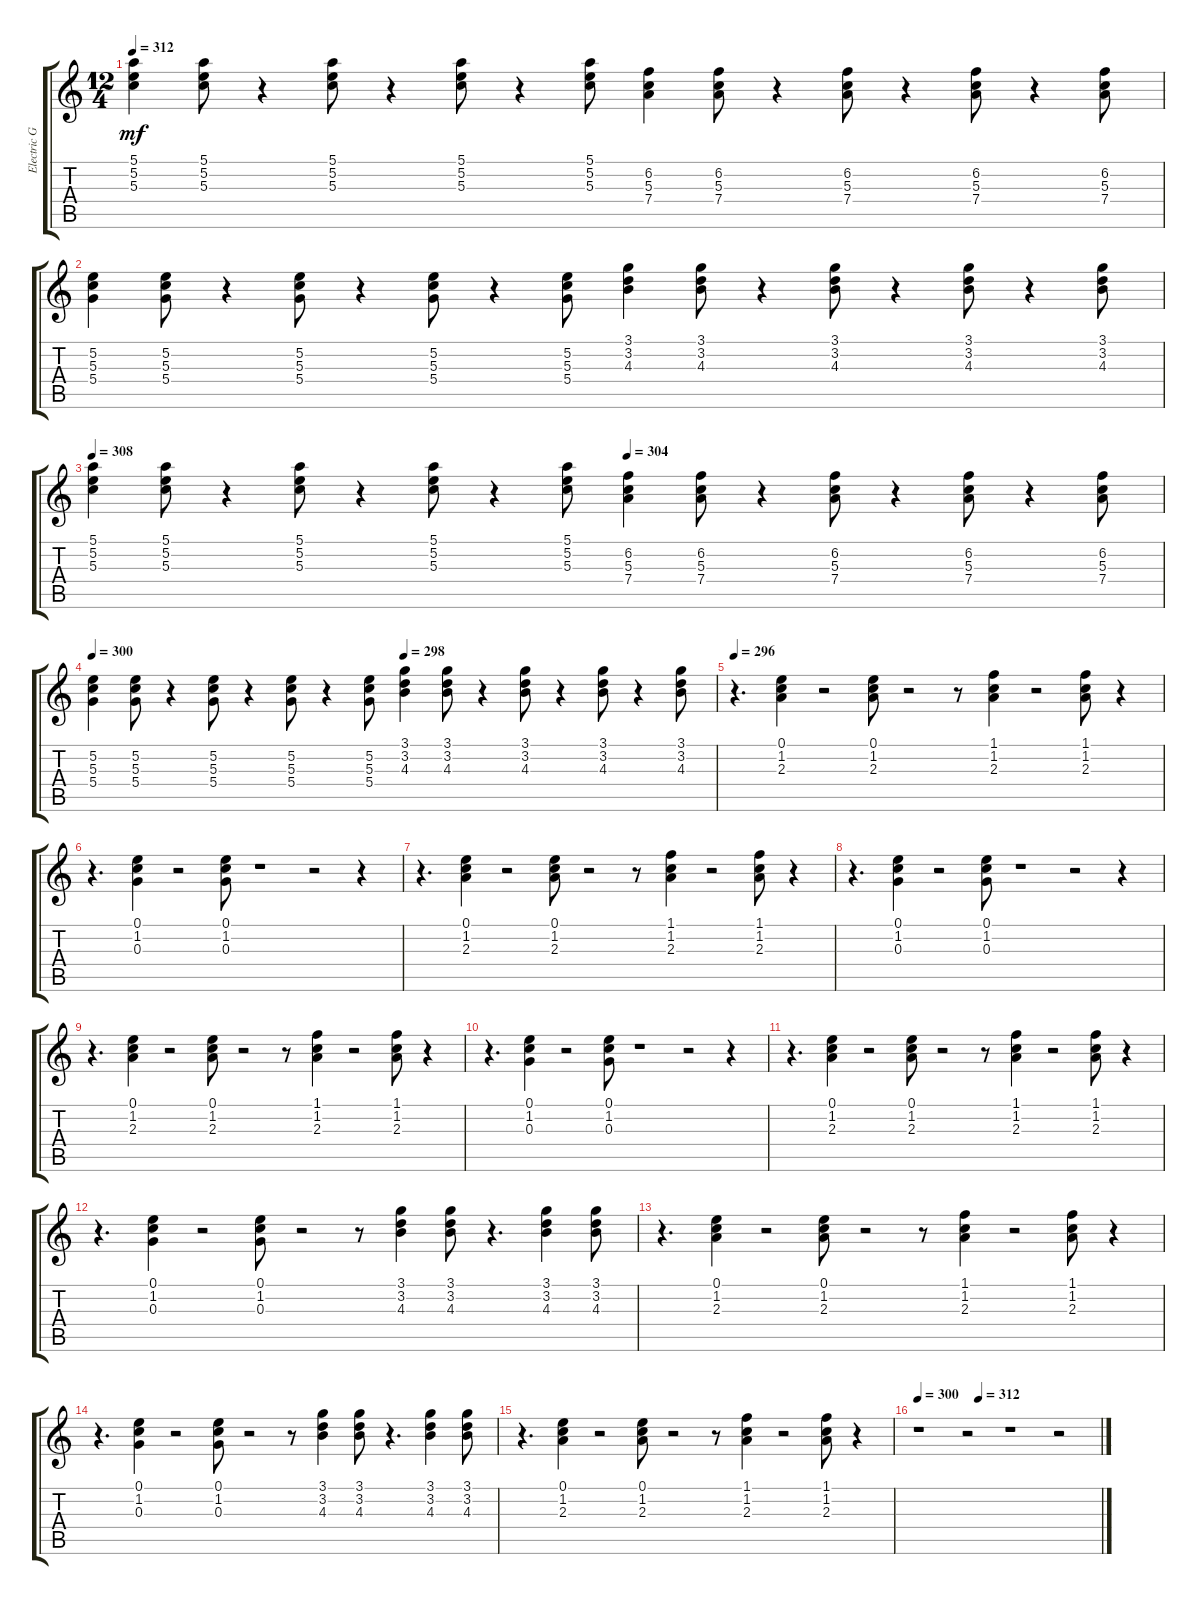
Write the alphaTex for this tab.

\track ("Electric Guitar" "Electric G") {instrument electricguitarclean}
\staff {score tabs}
\tuning (E4 B3 G3 D3 A2 E2) {hide}
\ts (12 4)
\tempo 312
\clef g2
\ks c
(5.1 5.2 5.3).4{dy mf} (5.1 5.2 5.3).8 r.4 (5.1 5.2 5.3).8 r.4 (5.1 5.2 5.3).8 r.4 (5.1 5.2 5.3).8 (6.2 5.3 7.4).4 (6.2 5.3 7.4).8 r.4 (6.2 5.3 7.4).8 r.4 (6.2 5.3 7.4).8 r.4 (6.2 5.3 7.4).8 |
(5.2 5.3 5.4).4 (5.2 5.3 5.4).8 r.4 (5.2 5.3 5.4).8 r.4 (5.2 5.3 5.4).8 r.4 (5.2 5.3 5.4).8 (3.1 3.2 4.3).4 (3.1 3.2 4.3).8 r.4 (3.1 3.2 4.3).8 r.4 (3.1 3.2 4.3).8 r.4 (3.1 3.2 4.3).8 |
\tempo 308
\tempo (304 0.5)
(5.1 5.2 5.3).4 (5.1 5.2 5.3).8 r.4 (5.1 5.2 5.3).8 r.4 (5.1 5.2 5.3).8 r.4 (5.1 5.2 5.3).8 (6.2 5.3 7.4).4 (6.2 5.3 7.4).8 r.4 (6.2 5.3 7.4).8 r.4 (6.2 5.3 7.4).8 r.4 (6.2 5.3 7.4).8 |
\tempo 300
\tempo (298 0.5)
(5.2 5.3 5.4).4 (5.2 5.3 5.4).8 r.4 (5.2 5.3 5.4).8 r.4 (5.2 5.3 5.4).8 r.4 (5.2 5.3 5.4).8 (3.1 3.2 4.3).4 (3.1 3.2 4.3).8 r.4 (3.1 3.2 4.3).8 r.4 (3.1 3.2 4.3).8 r.4 (3.1 3.2 4.3).8 |
\tempo 296
r.4{d} (0.1 1.2 2.3).4 r.2 (0.1 1.2 2.3).8 r.2 r.8 (1.1 1.2 2.3).4 r.2 (1.1 1.2 2.3).8 r.4 |
r.4{d} (0.1 1.2 0.3).4 r.2 (0.1 1.2 0.3).8 r.1 r.2 r.4 |
r.4{d} (0.1 1.2 2.3).4 r.2 (0.1 1.2 2.3).8 r.2 r.8 (1.1 1.2 2.3).4 r.2 (1.1 1.2 2.3).8 r.4 |
r.4{d} (0.1 1.2 0.3).4 r.2 (0.1 1.2 0.3).8 r.1 r.2 r.4 |
r.4{d} (0.1 1.2 2.3).4 r.2 (0.1 1.2 2.3).8 r.2 r.8 (1.1 1.2 2.3).4 r.2 (1.1 1.2 2.3).8 r.4 |
r.4{d} (0.1 1.2 0.3).4 r.2 (0.1 1.2 0.3).8 r.1 r.2 r.4 |
r.4{d} (0.1 1.2 2.3).4 r.2 (0.1 1.2 2.3).8 r.2 r.8 (1.1 1.2 2.3).4 r.2 (1.1 1.2 2.3).8 r.4 |
r.4{d} (0.1 1.2 0.3).4 r.2 (0.1 1.2 0.3).8 r.2 r.8 (3.1 3.2 4.3).4 (3.1 3.2 4.3).8 r.4{d} (3.1 3.2 4.3).4 (3.1 3.2 4.3).8 |
r.4{d} (0.1 1.2 2.3).4 r.2 (0.1 1.2 2.3).8 r.2 r.8 (1.1 1.2 2.3).4 r.2 (1.1 1.2 2.3).8 r.4 |
r.4{d} (0.1 1.2 0.3).4 r.2 (0.1 1.2 0.3).8 r.2 r.8 (3.1 3.2 4.3).4 (3.1 3.2 4.3).8 r.4{d} (3.1 3.2 4.3).4 (3.1 3.2 4.3).8 |
r.4{d} (0.1 1.2 2.3).4 r.2 (0.1 1.2 2.3).8 r.2 r.8 (1.1 1.2 2.3).4 r.2 (1.1 1.2 2.3).8 r.4 |
\tempo 300
\tempo (312 0.3333333333333333)
r.1 r.2 r.1 r.2
